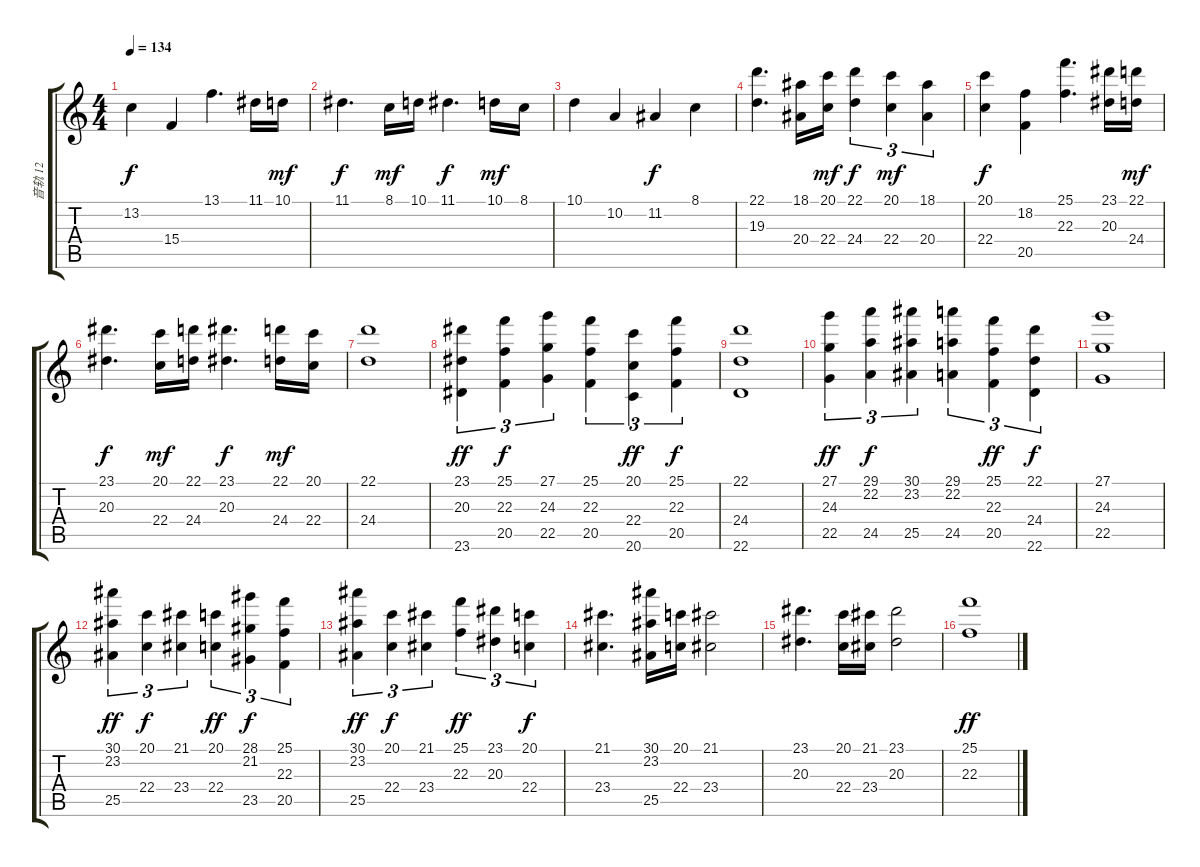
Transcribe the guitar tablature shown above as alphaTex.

\track ("音轨 12" "音轨 12") {instrument stringensemble1}
\staff {score tabs}
\tuning (E4 B3 G3 D3 A2 E2) {hide}
\ts (4 4)
\tempo 134
\clef g2
\ks c
13.2.4{dy f} 15.4.4 13.1.4{d} 11.1.16 10.1.16{dy mf} |
11.1.4{d dy f} 8.1.16{dy mf} 10.1.16 11.1.4{d dy f} 10.1.16{dy mf} 8.1.16 |
10.1.4 10.2.4 11.2.4{dy f} 8.1.4 |
(22.1 19.3).4{d volume 13} (18.1 20.4).16 (20.1 22.4).16{dy mf} (22.1 24.4).4{tu (3 2) dy f} (20.1 22.4).4{tu (3 2) dy mf} (18.1 20.4).4{tu (3 2)} |
(20.1 22.4).4{dy f} (18.2 20.5).4 (25.1 22.3).4{d} (23.1 20.3).16 (22.1 24.4).16{dy mf} |
(23.1 20.3).4{d dy f} (20.1 22.4).16{dy mf} (22.1 24.4).16 (23.1 20.3).4{d dy f} (22.1 24.4).16{dy mf} (20.1 22.4).16 |
(22.1 24.4).1 |
(23.1 20.3 23.6).4{tu (3 2) dy ff volume 14} (25.1 22.3 20.5).4{tu (3 2) dy f} (27.1 24.3 22.5).4{tu (3 2)} (25.1 22.3 20.5).4{tu (3 2)} (20.1 22.4 20.6).4{tu (3 2) dy ff} (25.1 22.3 20.5).4{tu (3 2) dy f} |
(22.1 24.4 22.6).1 |
(27.1 24.3 22.5).4{tu (3 2) dy ff} (29.1 22.2 24.5).4{tu (3 2) dy f} (30.1 23.2 25.5).4{tu (3 2)} (29.1 22.2 24.5).4{tu (3 2)} (25.1 22.3 20.5).4{tu (3 2) dy ff} (22.1 24.4 22.6).4{tu (3 2) dy f} |
(27.1 24.3 22.5).1 |
(30.1 23.2 25.5).4{tu (3 2) dy ff} (20.1 22.4).4{tu (3 2) dy f} (21.1 23.4).4{tu (3 2)} (20.1 22.4).4{tu (3 2) dy ff} (28.1 21.2 23.5).4{tu (3 2) dy f} (25.1 22.3 20.5).4{tu (3 2)} |
(30.1 23.2 25.5).4{tu (3 2) dy ff} (20.1 22.4).4{tu (3 2) dy f} (21.1 23.4).4{tu (3 2)} (25.1 22.3).4{tu (3 2) dy ff} (23.1 20.3).4{tu (3 2)} (20.1 22.4).4{tu (3 2) dy f} |
(21.1 23.4).4{d} (30.1 23.2 25.5).16 (20.1 22.4).16 (21.1 23.4).2 |
(23.1 20.3).4{d} (20.1 22.4).16 (21.1 23.4).16 (23.1 20.3).2 |
(25.1 22.3).1{dy ff}
